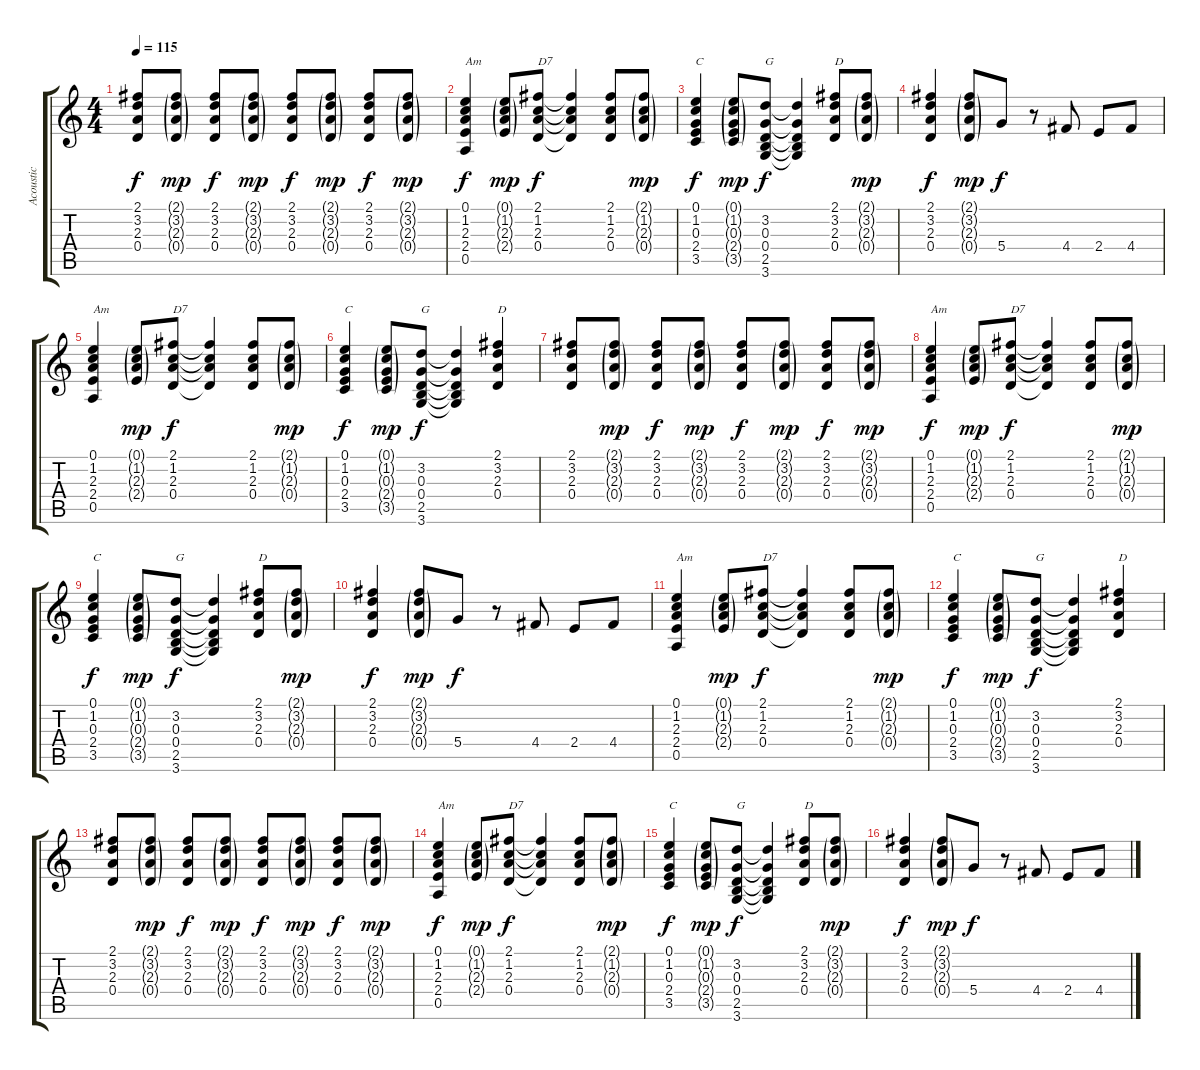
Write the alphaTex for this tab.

\track ("Acoustic" "Acoustic") {instrument acousticguitarsteel}
\staff {score tabs}
\tuning (E4 B3 G3 D3 A2 E2) {hide}
\ts (4 4)
\tempo 115
\clef g2
\ks c
(2.1 3.2 2.3 0.4).8{dy f} (2.1{g} 3.2{g} 2.3{g} 0.4{g}).8{dy mp} (2.1 3.2 2.3 0.4).8{dy f} (2.1{g} 3.2{g} 2.3{g} 0.4{g}).8{dy mp} (2.1 3.2 2.3 0.4).8{dy f} (2.1{g} 3.2{g} 2.3{g} 0.4{g}).8{dy mp} (2.1 3.2 2.3 0.4).8{dy f} (2.1{g} 3.2{g} 2.3{g} 0.4{g}).8{dy mp} |
(0.1 1.2 2.3 2.4 0.5).4{txt "Am" dy f} (0.1{g} 1.2{g} 2.3{g} 2.4{g}).8{dy mp} (2.1 1.2 2.3 0.4).8{txt "D7" dy f} (2.1{t} 1.2{t} 2.3{t} 0.4{t}).4 (2.1 1.2 2.3 0.4).8 (2.1{g} 1.2{g} 2.3{g} 0.4{g}).8{dy mp} |
(0.1 1.2 0.3 2.4 3.5).4{txt "C" dy f} (0.1{g} 1.2{g} 0.3{g} 2.4{g} 3.5{g}).8{dy mp} (3.2 0.3 0.4 2.5 3.6).8{txt "G" dy f} (3.2{t} 0.3{t} 0.4{t} 2.5{t} 3.6{t}).4 (2.1 3.2 2.3 0.4).8{txt "D"} (2.1{g} 3.2{g} 2.3{g} 0.4{g}).8{dy mp} |
(2.1 3.2 2.3 0.4).4{dy f} (2.1{g} 3.2{g} 2.3{g} 0.4{g}).8{dy mp} 5.4.8{dy f} r.8 4.4.8 2.4.8 4.4.8 |
(0.1 1.2 2.3 2.4 0.5).4{txt "Am"} (0.1{g} 1.2{g} 2.3{g} 2.4{g}).8{dy mp} (2.1 1.2 2.3 0.4).8{txt "D7" dy f} (2.1{t} 1.2{t} 2.3{t} 0.4{t}).4 (2.1 1.2 2.3 0.4).8 (2.1{g} 1.2{g} 2.3{g} 0.4{g}).8{dy mp} |
(0.1 1.2 0.3 2.4 3.5).4{txt "C" dy f} (0.1{g} 1.2{g} 0.3{g} 2.4{g} 3.5{g}).8{dy mp} (3.2 0.3 0.4 2.5 3.6).8{txt "G" dy f} (3.2{t} 0.3{t} 0.4{t} 2.5{t} 3.6{t}).4 (2.1 3.2 2.3 0.4).4{txt "D"} |
(2.1 3.2 2.3 0.4).8 (2.1{g} 3.2{g} 2.3{g} 0.4{g}).8{dy mp} (2.1 3.2 2.3 0.4).8{dy f} (2.1{g} 3.2{g} 2.3{g} 0.4{g}).8{dy mp} (2.1 3.2 2.3 0.4).8{dy f} (2.1{g} 3.2{g} 2.3{g} 0.4{g}).8{dy mp} (2.1 3.2 2.3 0.4).8{dy f} (2.1{g} 3.2{g} 2.3{g} 0.4{g}).8{dy mp} |
(0.1 1.2 2.3 2.4 0.5).4{txt "Am" dy f} (0.1{g} 1.2{g} 2.3{g} 2.4{g}).8{dy mp} (2.1 1.2 2.3 0.4).8{txt "D7" dy f} (2.1{t} 1.2{t} 2.3{t} 0.4{t}).4 (2.1 1.2 2.3 0.4).8 (2.1{g} 1.2{g} 2.3{g} 0.4{g}).8{dy mp} |
(0.1 1.2 0.3 2.4 3.5).4{txt "C" dy f} (0.1{g} 1.2{g} 0.3{g} 2.4{g} 3.5{g}).8{dy mp} (3.2 0.3 0.4 2.5 3.6).8{txt "G" dy f} (3.2{t} 0.3{t} 0.4{t} 2.5{t} 3.6{t}).4 (2.1 3.2 2.3 0.4).8{txt "D"} (2.1{g} 3.2{g} 2.3{g} 0.4{g}).8{dy mp} |
(2.1 3.2 2.3 0.4).4{dy f} (2.1{g} 3.2{g} 2.3{g} 0.4{g}).8{dy mp} 5.4.8{dy f} r.8 4.4.8 2.4.8 4.4.8 |
(0.1 1.2 2.3 2.4 0.5).4{txt "Am"} (0.1{g} 1.2{g} 2.3{g} 2.4{g}).8{dy mp} (2.1 1.2 2.3 0.4).8{txt "D7" dy f} (2.1{t} 1.2{t} 2.3{t} 0.4{t}).4 (2.1 1.2 2.3 0.4).8 (2.1{g} 1.2{g} 2.3{g} 0.4{g}).8{dy mp} |
(0.1 1.2 0.3 2.4 3.5).4{txt "C" dy f} (0.1{g} 1.2{g} 0.3{g} 2.4{g} 3.5{g}).8{dy mp} (3.2 0.3 0.4 2.5 3.6).8{txt "G" dy f} (3.2{t} 0.3{t} 0.4{t} 2.5{t} 3.6{t}).4 (2.1 3.2 2.3 0.4).4{txt "D"} |
(2.1 3.2 2.3 0.4).8 (2.1{g} 3.2{g} 2.3{g} 0.4{g}).8{dy mp} (2.1 3.2 2.3 0.4).8{dy f} (2.1{g} 3.2{g} 2.3{g} 0.4{g}).8{dy mp} (2.1 3.2 2.3 0.4).8{dy f} (2.1{g} 3.2{g} 2.3{g} 0.4{g}).8{dy mp} (2.1 3.2 2.3 0.4).8{dy f} (2.1{g} 3.2{g} 2.3{g} 0.4{g}).8{dy mp} |
(0.1 1.2 2.3 2.4 0.5).4{txt "Am" dy f} (0.1{g} 1.2{g} 2.3{g} 2.4{g}).8{dy mp} (2.1 1.2 2.3 0.4).8{txt "D7" dy f} (2.1{t} 1.2{t} 2.3{t} 0.4{t}).4 (2.1 1.2 2.3 0.4).8 (2.1{g} 1.2{g} 2.3{g} 0.4{g}).8{dy mp} |
(0.1 1.2 0.3 2.4 3.5).4{txt "C" dy f} (0.1{g} 1.2{g} 0.3{g} 2.4{g} 3.5{g}).8{dy mp} (3.2 0.3 0.4 2.5 3.6).8{txt "G" dy f} (3.2{t} 0.3{t} 0.4{t} 2.5{t} 3.6{t}).4 (2.1 3.2 2.3 0.4).8{txt "D"} (2.1{g} 3.2{g} 2.3{g} 0.4{g}).8{dy mp} |
(2.1 3.2 2.3 0.4).4{dy f} (2.1{g} 3.2{g} 2.3{g} 0.4{g}).8{dy mp} 5.4.8{dy f} r.8 4.4.8 2.4.8 4.4.8
